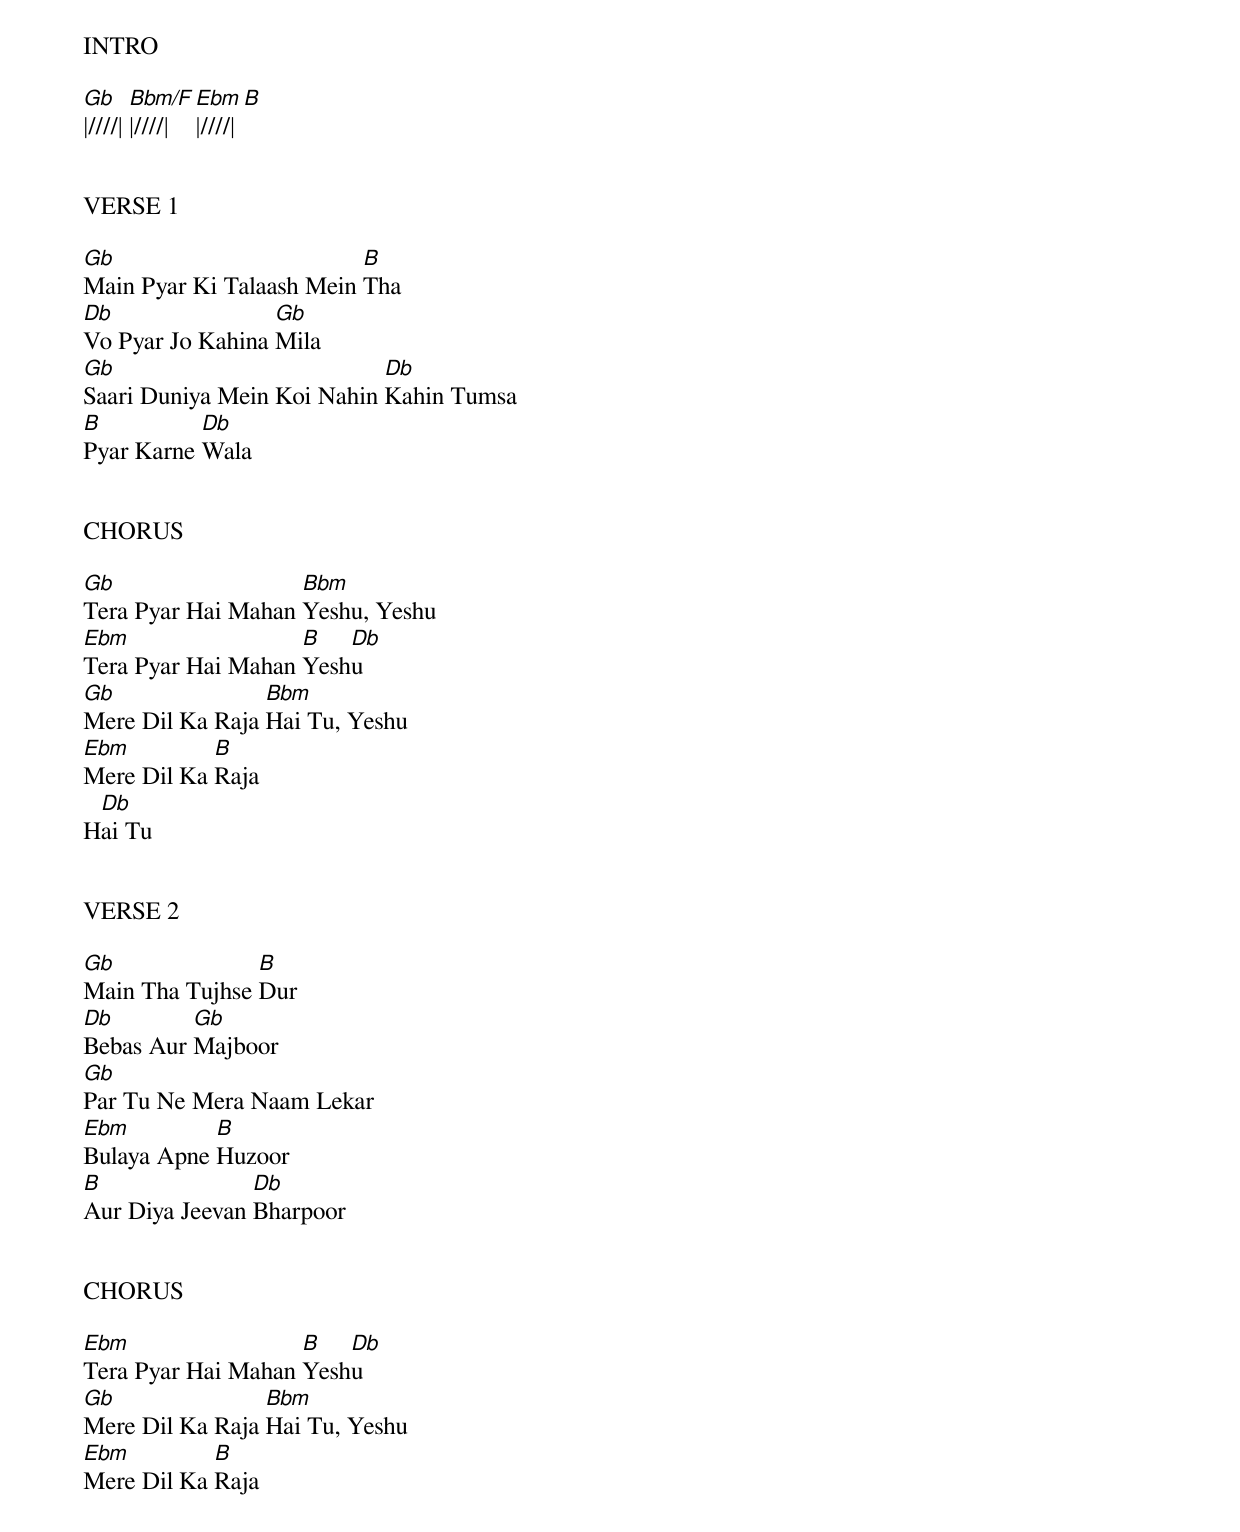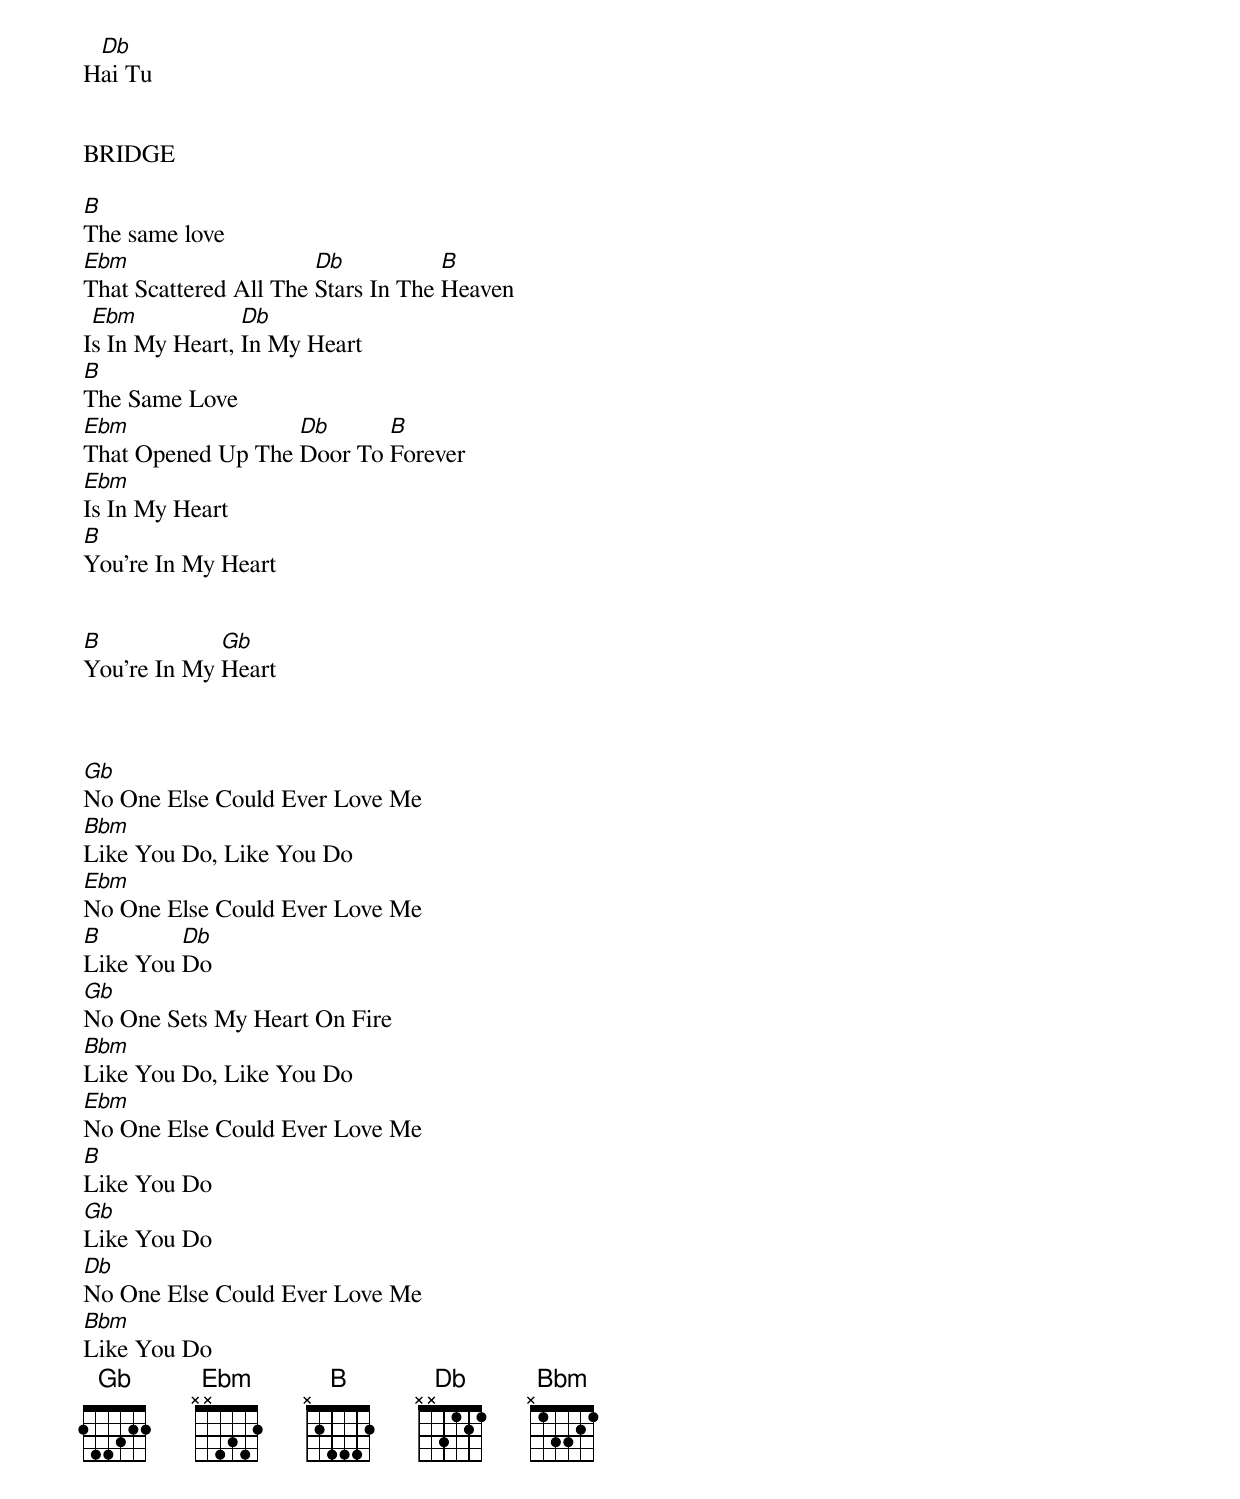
INTRO

[Gb]|////| [Bbm/F]|////| [Ebm]|////| [B]


VERSE 1

[Gb]Main Pyar Ki Talaash Mein [B]Tha
[Db]Vo Pyar Jo Kahina [Gb]Mila
[Gb]Saari Duniya Mein Koi Nahin [Db]Kahin Tumsa
[B]Pyar Karne [Db]Wala


CHORUS

[Gb]Tera Pyar Hai Mahan [Bbm]Yeshu, Yeshu
[Ebm]Tera Pyar Hai Mahan [B]Yesh[Db]u
[Gb]Mere Dil Ka Raja [Bbm]Hai Tu, Yeshu
[Ebm]Mere Dil Ka [B]Raja
H[Db]ai Tu


VERSE 2

[Gb]Main Tha Tujhse [B]Dur
[Db]Bebas Aur [Gb]Majboor
[Gb]Par Tu Ne Mera Naam Lekar
[Ebm]Bulaya Apne [B]Huzoor
[B]Aur Diya Jeevan [Db]Bharpoor


CHORUS

[Ebm]Tera Pyar Hai Mahan [B]Yesh[Db]u
[Gb]Mere Dil Ka Raja [Bbm]Hai Tu, Yeshu
[Ebm]Mere Dil Ka [B]Raja
H[Db]ai Tu


BRIDGE

[B]The same love
[Ebm]That Scattered All The [Db]Stars In The [B]Heaven
I[Ebm]s In My Heart, [Db]In My Heart
[B]The Same Love
[Ebm]That Opened Up The [Db]Door To [B]Forever
[Ebm]Is In My Heart
[B]You’re In My Heart


[B]You’re In My [Gb]Heart



[Gb]No One Else Could Ever Love Me
[Bbm]Like You Do, Like You Do
[Ebm]No One Else Could Ever Love Me
[B]Like You [Db]Do
[Gb]No One Sets My Heart On Fire
[Bbm]Like You Do, Like You Do
[Ebm]No One Else Could Ever Love Me
[B]Like You Do
[Gb]Like You Do
[Db]No One Else Could Ever Love Me
[Bbm]Like You Do
